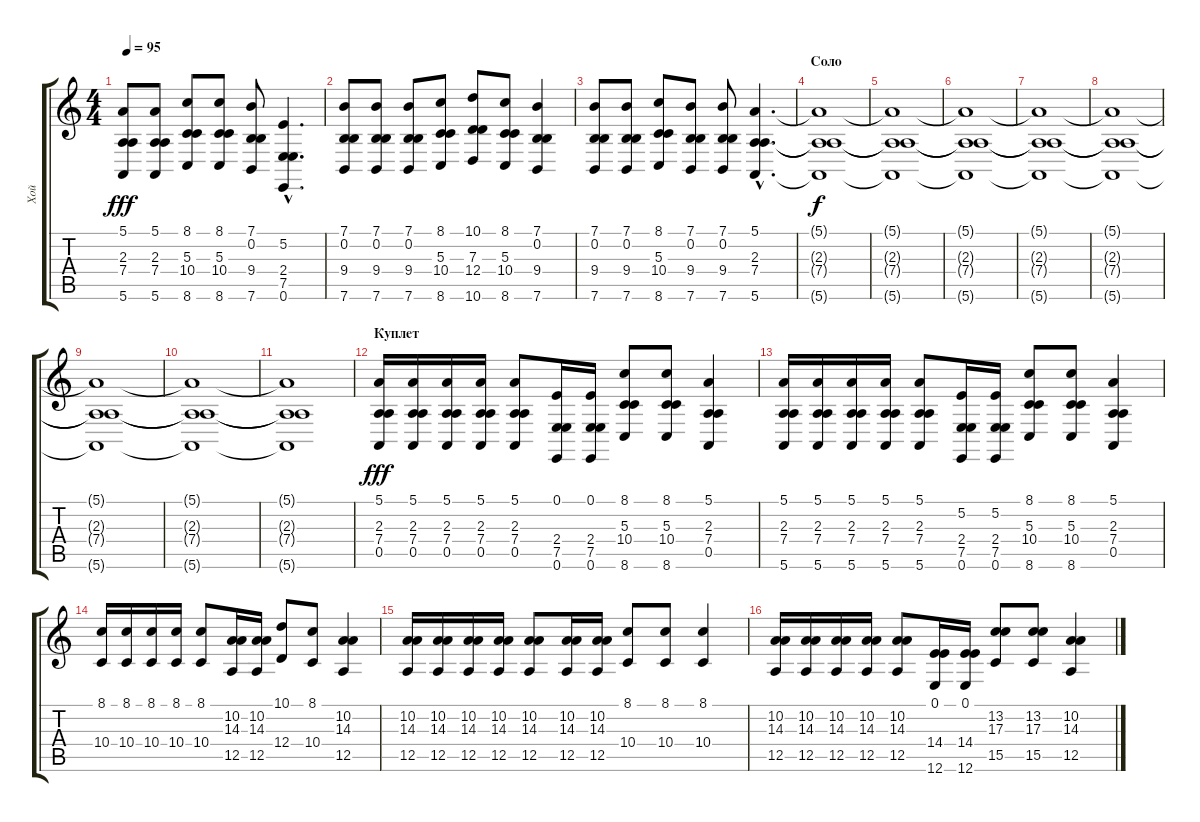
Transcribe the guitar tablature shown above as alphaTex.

\track ("Хой" "Хой") {instrument lead8bassandlead}
\staff {score tabs}
\tuning (E4 B3 G3 D3 A2 E2) {hide}
\ts (4 4)
\tempo 95
\clef g2
\ks c
(5.1 2.3 7.4 5.6).8{dy fff} (5.1 2.3 7.4 5.6).8 (8.1 5.3 10.4 8.6).8 (8.1 5.3 10.4 8.6).8 (7.1 0.2 9.4 7.6).8 (5.2{hac} 2.4{hac} 7.5{hac} 0.6{hac}).4{d} |
(7.1 0.2 9.4 7.6).8 (7.1 0.2 9.4 7.6).8 (7.1 0.2 9.4 7.6).8 (8.1 5.3 10.4 8.6).8 (10.1 7.3 12.4 10.6).8 (8.1 5.3 10.4 8.6).8 (7.1 0.2 9.4 7.6).4 |
(7.1 0.2 9.4 7.6).8 (7.1 0.2 9.4 7.6).8 (8.1 5.3 10.4 8.6).8 (7.1 0.2 9.4 7.6).8 (7.1 0.2 9.4 7.6).8 (5.1{hac} 2.3{hac} 7.4{hac} 5.6{hac}).4{d} |
\section ("" "Соло")
(5.1{t} 2.3{t} 7.4{t} 5.6{t}).1{dy f} |
(5.1{t} 2.3{t} 7.4{t} 5.6{t}).1 |
(5.1{t} 2.3{t} 7.4{t} 5.6{t}).1 |
(5.1{t} 2.3{t} 7.4{t} 5.6{t}).1 |
(5.1{t} 2.3{t} 7.4{t} 5.6{t}).1 |
(5.1{t} 2.3{t} 7.4{t} 5.6{t}).1 |
(5.1{t} 2.3{t} 7.4{t} 5.6{t}).1 |
(5.1{t} 2.3{t} 7.4{t} 5.6{t}).1 |
\section ("" "Куплет")
(5.1 2.3 7.4 0.5).16{dy fff} (5.1 2.3 7.4 0.5).16 (5.1 2.3 7.4 0.5).16 (5.1 2.3 7.4 0.5).16 (5.1 2.3 7.4 0.5).8 (0.1 2.4 7.5 0.6).16 (0.1 2.4 7.5 0.6).16 (8.1 5.3 10.4 8.6).8 (8.1 5.3 10.4 8.6).8 (5.1 2.3 7.4 0.5).4 |
(5.1 2.3 7.4 5.6).16 (5.1 2.3 7.4 5.6).16 (5.1 2.3 7.4 5.6).16 (5.1 2.3 7.4 5.6).16 (5.1 2.3 7.4 5.6).8 (5.2 2.4 7.5 0.6).16 (5.2 2.4 7.5 0.6).16 (8.1 5.3 10.4 8.6).8 (8.1 5.3 10.4 8.6).8 (5.1 2.3 7.4 0.5).4 |
(8.1 10.4).16 (8.1 10.4).16 (8.1 10.4).16 (8.1 10.4).16 (8.1 10.4).8 (10.2 14.3 12.5).16 (10.2 14.3 12.5).16 (10.1 12.4).8 (8.1 10.4).8 (10.2 14.3 12.5).4 |
(10.2 14.3 12.5).16 (10.2 14.3 12.5).16 (10.2 14.3 12.5).16 (10.2 14.3 12.5).16 (10.2 14.3 12.5).8 (10.2 14.3 12.5).16 (10.2 14.3 12.5).16 (8.1 10.4).8 (8.1 10.4).8 (8.1 10.4).4 |
(10.2 14.3 12.5).16 (10.2 14.3 12.5).16 (10.2 14.3 12.5).16 (10.2 14.3 12.5).16 (10.2 14.3 12.5).8 (0.1 14.4 12.6).16 (0.1 14.4 12.6).16 (13.2 17.3 15.5).8 (13.2 17.3 15.5).8 (10.2 14.3 12.5).4
